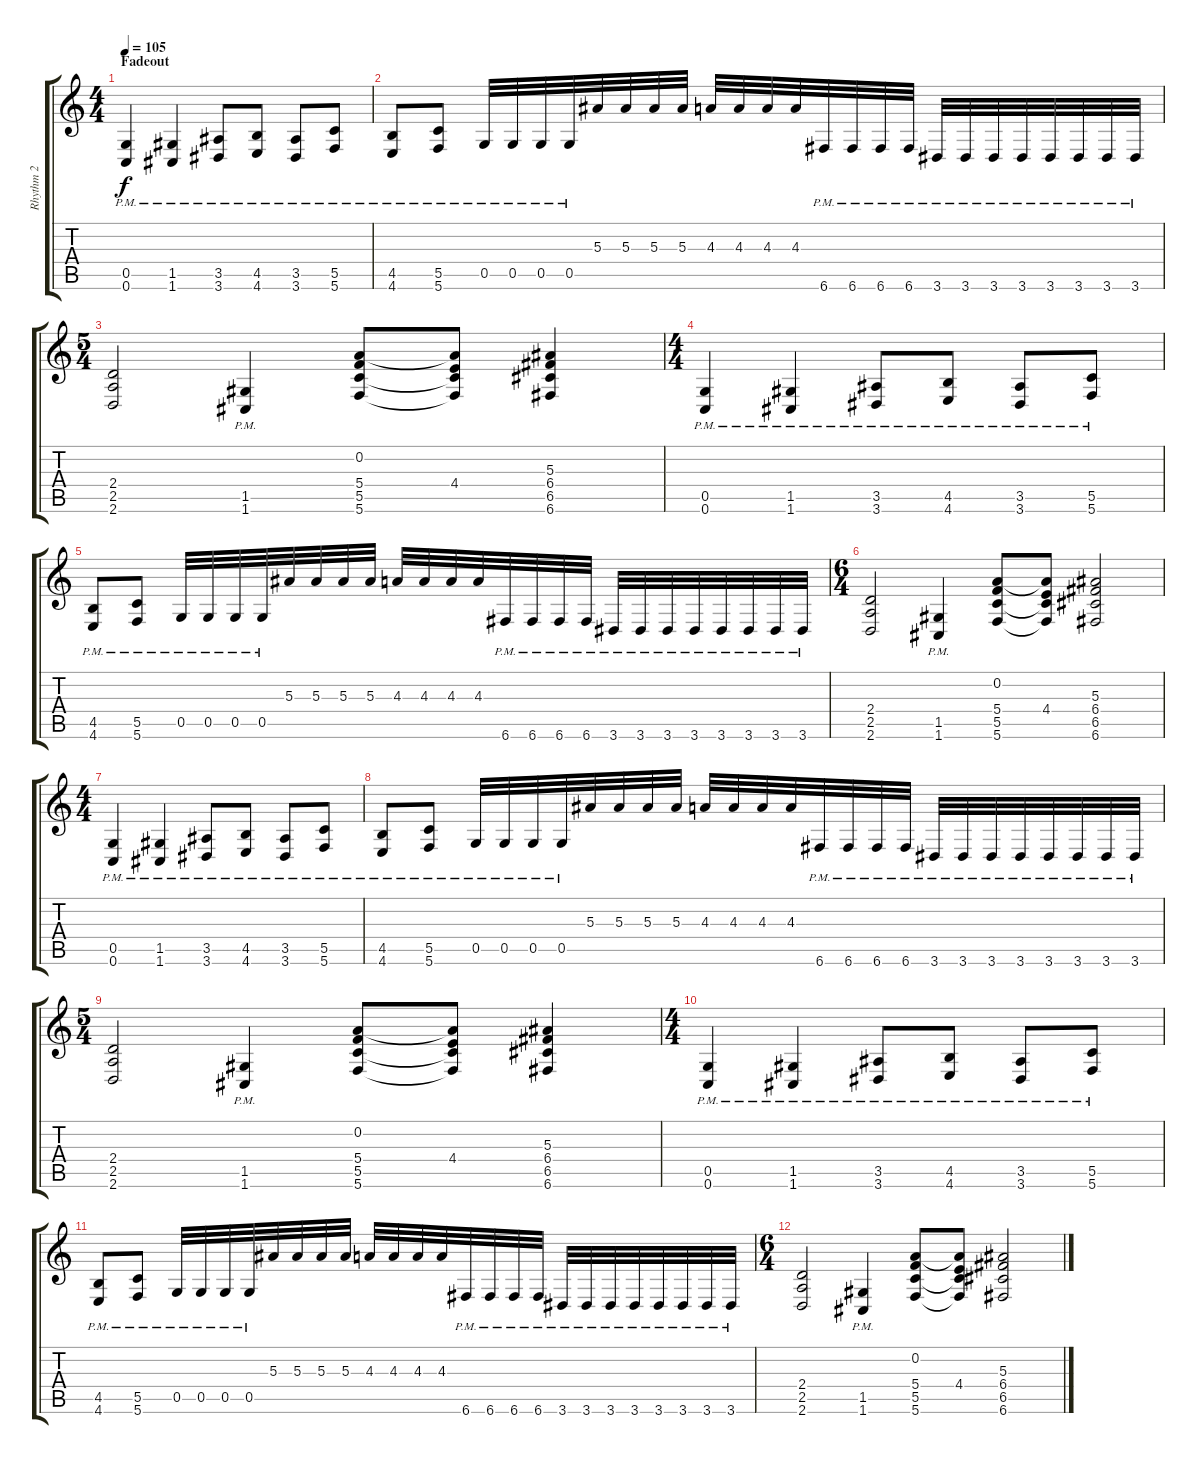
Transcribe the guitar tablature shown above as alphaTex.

\track ("Rhythm 2" "Rhythm 2") {instrument distortionguitar}
\staff {score tabs}
\tuning (D4 A3 F3 C3 G2 C2) {hide}
\ts (4 4)
\section ("" "Fadeout")
\tempo 105
\clef g2
\ks c
(0.5{pm} 0.6{pm}).4{dy f} (1.5{pm} 1.6{pm}).4 (3.5{pm} 3.6{pm}).8 (4.5{pm} 4.6{pm}).8 (3.5{pm} 3.6{pm}).8 (5.5{pm} 5.6{pm}).8 |
(4.5{pm} 4.6{pm}).8 (5.5{pm} 5.6{pm}).8 0.5{pm}.32 0.5{pm}.32 0.5{pm}.32 0.5{pm}.32 5.3.32 5.3.32 5.3.32 5.3.32 4.3.32 4.3.32 4.3.32 4.3.32 6.6{pm}.32 6.6{pm}.32 6.6{pm}.32 6.6{pm}.32 3.6{pm}.32 3.6{pm}.32 3.6{pm}.32 3.6{pm}.32 3.6{pm}.32 3.6{pm}.32 3.6{pm}.32 3.6{pm}.32 |
\ts (5 4)
(2.4 2.5 2.6).2 (1.5{pm} 1.6{pm}).4 (0.2 5.4 5.5 5.6).8 (0.2{t} 4.4 5.5{t} 5.6{t}).8 (5.3 6.4 6.5 6.6).4 |
\ts (4 4)
(0.5{pm} 0.6{pm}).4 (1.5{pm} 1.6{pm}).4 (3.5{pm} 3.6{pm}).8 (4.5{pm} 4.6{pm}).8 (3.5{pm} 3.6{pm}).8 (5.5{pm} 5.6{pm}).8 |
(4.5{pm} 4.6{pm}).8 (5.5{pm} 5.6{pm}).8 0.5{pm}.32 0.5{pm}.32 0.5{pm}.32 0.5{pm}.32 5.3.32 5.3.32 5.3.32 5.3.32 4.3.32 4.3.32 4.3.32 4.3.32 6.6{pm}.32 6.6{pm}.32 6.6{pm}.32 6.6{pm}.32 3.6{pm}.32 3.6{pm}.32 3.6{pm}.32 3.6{pm}.32 3.6{pm}.32 3.6{pm}.32 3.6{pm}.32 3.6{pm}.32 |
\ts (6 4)
(2.4 2.5 2.6).2 (1.5{pm} 1.6{pm}).4 (0.2 5.4 5.5 5.6).8 (0.2{t} 4.4 5.5{t} 5.6{t}).8 (5.3 6.4 6.5 6.6).2 |
\ts (4 4)
(0.5{pm} 0.6{pm}).4 (1.5{pm} 1.6{pm}).4 (3.5{pm} 3.6{pm}).8 (4.5{pm} 4.6{pm}).8 (3.5{pm} 3.6{pm}).8 (5.5{pm} 5.6{pm}).8 |
(4.5{pm} 4.6{pm}).8 (5.5{pm} 5.6{pm}).8 0.5{pm}.32 0.5{pm}.32 0.5{pm}.32 0.5{pm}.32 5.3.32 5.3.32 5.3.32 5.3.32 4.3.32 4.3.32 4.3.32 4.3.32 6.6{pm}.32 6.6{pm}.32 6.6{pm}.32 6.6{pm}.32 3.6{pm}.32 3.6{pm}.32 3.6{pm}.32 3.6{pm}.32 3.6{pm}.32 3.6{pm}.32 3.6{pm}.32 3.6{pm}.32 |
\ts (5 4)
(2.4 2.5 2.6).2 (1.5{pm} 1.6{pm}).4 (0.2 5.4 5.5 5.6).8 (0.2{t} 4.4 5.5{t} 5.6{t}).8 (5.3 6.4 6.5 6.6).4 |
\ts (4 4)
(0.5{pm} 0.6{pm}).4 (1.5{pm} 1.6{pm}).4 (3.5{pm} 3.6{pm}).8 (4.5{pm} 4.6{pm}).8 (3.5{pm} 3.6{pm}).8 (5.5{pm} 5.6{pm}).8 |
(4.5{pm} 4.6{pm}).8 (5.5{pm} 5.6{pm}).8 0.5{pm}.32 0.5{pm}.32 0.5{pm}.32 0.5{pm}.32 5.3.32 5.3.32 5.3.32 5.3.32 4.3.32 4.3.32 4.3.32 4.3.32 6.6{pm}.32 6.6{pm}.32 6.6{pm}.32 6.6{pm}.32 3.6{pm}.32 3.6{pm}.32 3.6{pm}.32 3.6{pm}.32 3.6{pm}.32 3.6{pm}.32 3.6{pm}.32 3.6{pm}.32 |
\ts (6 4)
(2.4 2.5 2.6).2 (1.5{pm} 1.6{pm}).4 (0.2 5.4 5.5 5.6).8 (0.2{t} 4.4 5.5{t} 5.6{t}).8 (5.3 6.4 6.5 6.6).2
